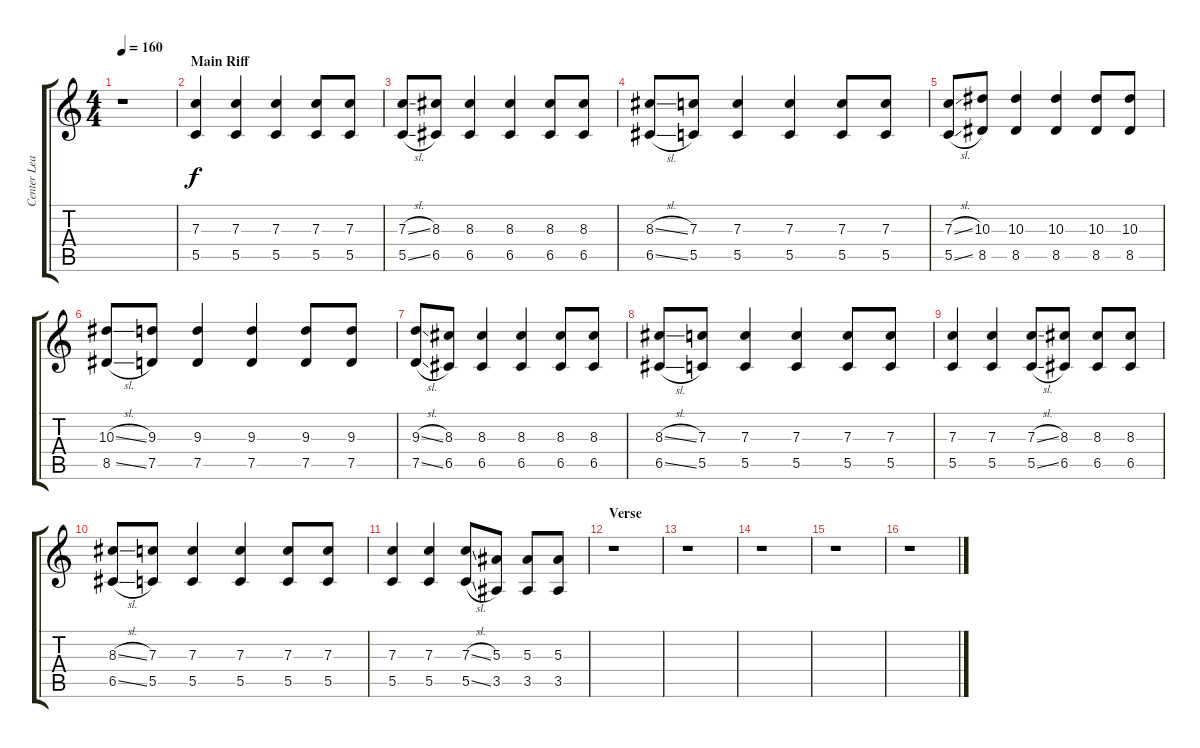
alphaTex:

\track ("Center Lead 1" "Center Lea") {instrument overdrivenguitar}
\staff {score tabs}
\tuning (D4 A3 F3 C3 G2 C2) {hide}
\ts (4 4)
\tempo 160
\clef g2
\ks aminor
r.1{dy f} |
\section ("" "Main Riff")
(7.3 5.5).4 (7.3 5.5).4 (7.3 5.5).4 (7.3 5.5).8 (7.3 5.5).8 |
(7.3{sl} 5.5{sl}).8 (8.3 6.5).8 (8.3 6.5).4 (8.3 6.5).4 (8.3 6.5).8 (8.3 6.5).8 |
(8.3{sl} 6.5{sl}).8 (7.3 5.5).8 (7.3 5.5).4 (7.3 5.5).4 (7.3 5.5).8 (7.3 5.5).8 |
(7.3{sl} 5.5{sl}).8 (10.3 8.5).8 (10.3 8.5).4 (10.3 8.5).4 (10.3 8.5).8 (10.3 8.5).8 |
(10.3{sl} 8.5{sl}).8 (9.3 7.5).8 (9.3 7.5).4 (9.3 7.5).4 (9.3 7.5).8 (9.3 7.5).8 |
(9.3{sl} 7.5{sl}).8 (8.3 6.5).8 (8.3 6.5).4 (8.3 6.5).4 (8.3 6.5).8 (8.3 6.5).8 |
(8.3{sl} 6.5{sl}).8 (7.3 5.5).8 (7.3 5.5).4 (7.3 5.5).4 (7.3 5.5).8 (7.3 5.5).8 |
(7.3 5.5).4 (7.3 5.5).4 (7.3{sl} 5.5{sl}).8 (8.3 6.5).8 (8.3 6.5).8 (8.3 6.5).8 |
(8.3{sl} 6.5{sl}).8 (7.3 5.5).8 (7.3 5.5).4 (7.3 5.5).4 (7.3 5.5).8 (7.3 5.5).8 |
(7.3 5.5).4 (7.3 5.5).4 (7.3{sl} 5.5{sl}).8 (5.3 3.5).8 (5.3 3.5).8 (5.3 3.5).8 |
\section ("" "Verse")
r.1 |
r.1 |
r.1 |
r.1 |
r.1
